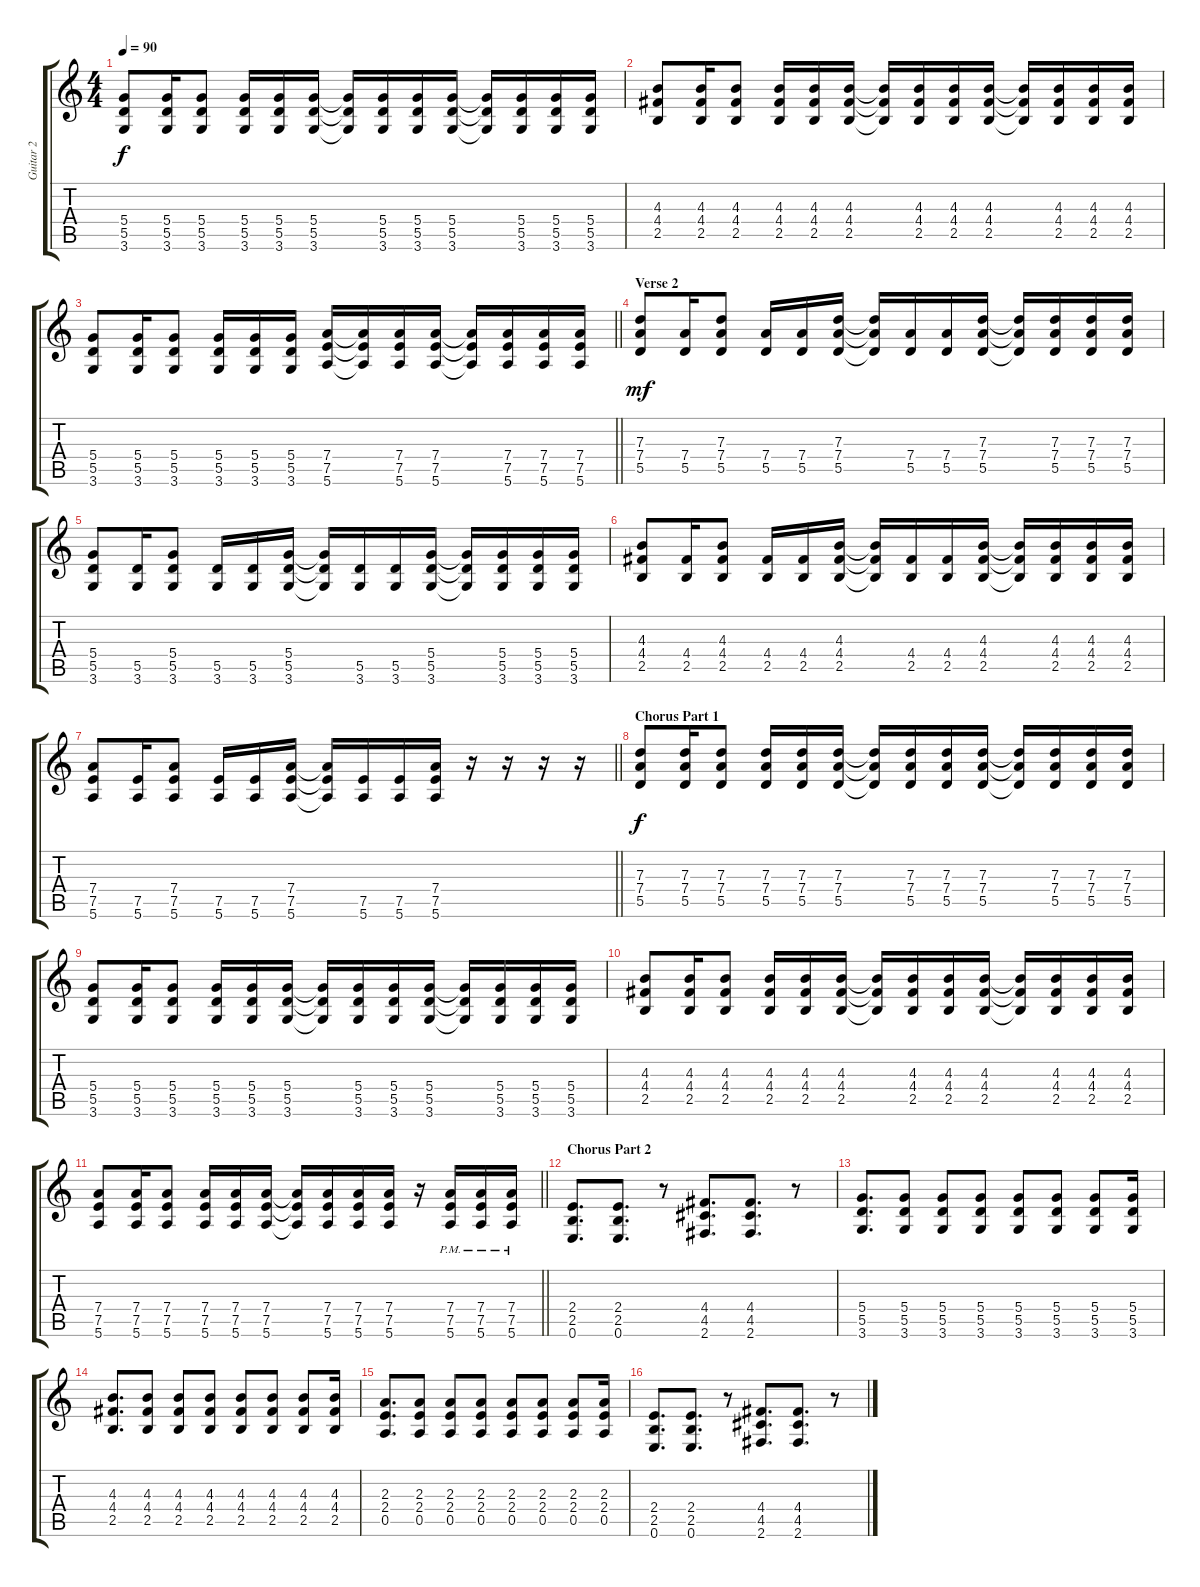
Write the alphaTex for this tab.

\track ("Guitar 2" "Guitar 2") {instrument distortionguitar}
\staff {score tabs}
\tuning (E4 B3 G3 D3 A2 E2) {hide}
\ts (4 4)
\tempo 90
\clef g2
\ks c
(5.4 5.5 3.6).8{dy f} (5.4 5.5 3.6).16 (5.4 5.5 3.6).8 (5.4 5.5 3.6).16 (5.4 5.5 3.6).16 (5.4 5.5 3.6).16 (5.4{t} 5.5{t} 3.6{t}).16 (5.4 5.5 3.6).16 (5.4 5.5 3.6).16 (5.4 5.5 3.6).16 (5.4{t} 5.5{t} 3.6{t}).16 (5.4 5.5 3.6).16 (5.4 5.5 3.6).16 (5.4 5.5 3.6).16 |
(4.3 4.4 2.5).8 (4.3 4.4 2.5).16 (4.3 4.4 2.5).8 (4.3 4.4 2.5).16 (4.3 4.4 2.5).16 (4.3 4.4 2.5).16 (4.3{t} 4.4{t} 2.5{t}).16 (4.3 4.4 2.5).16 (4.3 4.4 2.5).16 (4.3 4.4 2.5).16 (4.3{t} 4.4{t} 2.5{t}).16 (4.3 4.4 2.5).16 (4.3 4.4 2.5).16 (4.3 4.4 2.5).16 |
\barLineRight lightlight
(5.4 5.5 3.6).8 (5.4 5.5 3.6).16 (5.4 5.5 3.6).8 (5.4 5.5 3.6).16 (5.4 5.5 3.6).16 (5.4 5.5 3.6).16 (7.4 7.5 5.6).16 (7.4{t} 7.5{t} 5.6{t}).16 (7.4 7.5 5.6).16 (7.4 7.5 5.6).16 (7.4{t} 7.5{t} 5.6{t}).16 (7.4 7.5 5.6).16 (7.4 7.5 5.6).16 (7.4 7.5 5.6).16 |
\section ("" "Verse 2")
(7.3 7.4 5.5).8{dy mf volume 9 instrument acousticguitarsteel} (7.4 5.5).16 (7.3 7.4 5.5).8 (7.4 5.5).16 (7.4 5.5).16 (7.3 7.4 5.5).16 (7.3{t} 7.4{t} 5.5{t}).16 (7.4 5.5).16 (7.4 5.5).16 (7.3 7.4 5.5).16 (7.3{t} 7.4{t} 5.5{t}).16 (7.3 7.4 5.5).16 (7.3 7.4 5.5).16 (7.3 7.4 5.5).16 |
(5.4 5.5 3.6).8 (5.5 3.6).16 (5.4 5.5 3.6).8 (5.5 3.6).16 (5.5 3.6).16 (5.4 5.5 3.6).16 (5.4{t} 5.5{t} 3.6{t}).16 (5.5 3.6).16 (5.5 3.6).16 (5.4 5.5 3.6).16 (5.4{t} 5.5{t} 3.6{t}).16 (5.4 5.5 3.6).16 (5.4 5.5 3.6).16 (5.4 5.5 3.6).16 |
(4.3 4.4 2.5).8 (4.4 2.5).16 (4.3 4.4 2.5).8 (4.4 2.5).16 (4.4 2.5).16 (4.3 4.4 2.5).16 (4.3{t} 4.4{t} 2.5{t}).16 (4.4 2.5).16 (4.4 2.5).16 (4.3 4.4 2.5).16 (4.3{t} 4.4{t} 2.5{t}).16 (4.3 4.4 2.5).16 (4.3 4.4 2.5).16 (4.3 4.4 2.5).16 |
\barLineRight lightlight
(7.4 7.5 5.6).8 (7.5 5.6).16 (7.4 7.5 5.6).8 (7.5 5.6).16 (7.5 5.6).16 (7.4 7.5 5.6).16 (7.4{t} 7.5{t} 5.6{t}).16 (7.5 5.6).16 (7.5 5.6).16 (7.4 7.5 5.6).16 r.16{volume 12} r.16 r.16 r.16 |
\section ("" "Chorus Part 1")
(7.3 7.4 5.5).8{dy f instrument distortionguitar} (7.3 7.4 5.5).16 (7.3 7.4 5.5).8 (7.3 7.4 5.5).16 (7.3 7.4 5.5).16 (7.3 7.4 5.5).16 (7.3{t} 7.4{t} 5.5{t}).16 (7.3 7.4 5.5).16 (7.3 7.4 5.5).16 (7.3 7.4 5.5).16 (7.3{t} 7.4{t} 5.5{t}).16 (7.3 7.4 5.5).16 (7.3 7.4 5.5).16 (7.3 7.4 5.5).16 |
(5.4 5.5 3.6).8 (5.4 5.5 3.6).16 (5.4 5.5 3.6).8 (5.4 5.5 3.6).16 (5.4 5.5 3.6).16 (5.4 5.5 3.6).16 (5.4{t} 5.5{t} 3.6{t}).16 (5.4 5.5 3.6).16 (5.4 5.5 3.6).16 (5.4 5.5 3.6).16 (5.4{t} 5.5{t} 3.6{t}).16 (5.4 5.5 3.6).16 (5.4 5.5 3.6).16 (5.4 5.5 3.6).16 |
(4.3 4.4 2.5).8 (4.3 4.4 2.5).16 (4.3 4.4 2.5).8 (4.3 4.4 2.5).16 (4.3 4.4 2.5).16 (4.3 4.4 2.5).16 (4.3{t} 4.4{t} 2.5{t}).16 (4.3 4.4 2.5).16 (4.3 4.4 2.5).16 (4.3 4.4 2.5).16 (4.3{t} 4.4{t} 2.5{t}).16 (4.3 4.4 2.5).16 (4.3 4.4 2.5).16 (4.3 4.4 2.5).16 |
\barLineRight lightlight
(7.4 7.5 5.6).8 (7.4 7.5 5.6).16 (7.4 7.5 5.6).8 (7.4 7.5 5.6).16 (7.4 7.5 5.6).16 (7.4 7.5 5.6).16 (7.4{t} 7.5{t} 5.6{t}).16 (7.4 7.5 5.6).16 (7.4 7.5 5.6).16 (7.4 7.5 5.6).16 r.16 (7.4{pm} 7.5{pm} 5.6{pm}).16 (7.4{pm} 7.5{pm} 5.6{pm}).16 (7.4{pm} 7.5{pm} 5.6{pm}).16 |
\section ("" "Chorus Part 2")
(2.4 2.5 0.6).8{d} (2.4 2.5 0.6).8{d} r.8 (4.4 4.5 2.6).8{d} (4.4 4.5 2.6).8{d} r.8 |
(5.4 5.5 3.6).8{d} (5.4 5.5 3.6).8 (5.4 5.5 3.6).8 (5.4 5.5 3.6).8 (5.4 5.5 3.6).8 (5.4 5.5 3.6).8 (5.4 5.5 3.6).8 (5.4 5.5 3.6).16 |
(4.3 4.4 2.5).8{d} (4.3 4.4 2.5).8 (4.3 4.4 2.5).8 (4.3 4.4 2.5).8 (4.3 4.4 2.5).8 (4.3 4.4 2.5).8 (4.3 4.4 2.5).8 (4.3 4.4 2.5).16 |
(2.3 2.4 0.5).8{d} (2.3 2.4 0.5).8 (2.3 2.4 0.5).8 (2.3 2.4 0.5).8 (2.3 2.4 0.5).8 (2.3 2.4 0.5).8 (2.3 2.4 0.5).8 (2.3 2.4 0.5).16 |
(2.4 2.5 0.6).8{d} (2.4 2.5 0.6).8{d} r.8 (4.4 4.5 2.6).8{d} (4.4 4.5 2.6).8{d} r.8
